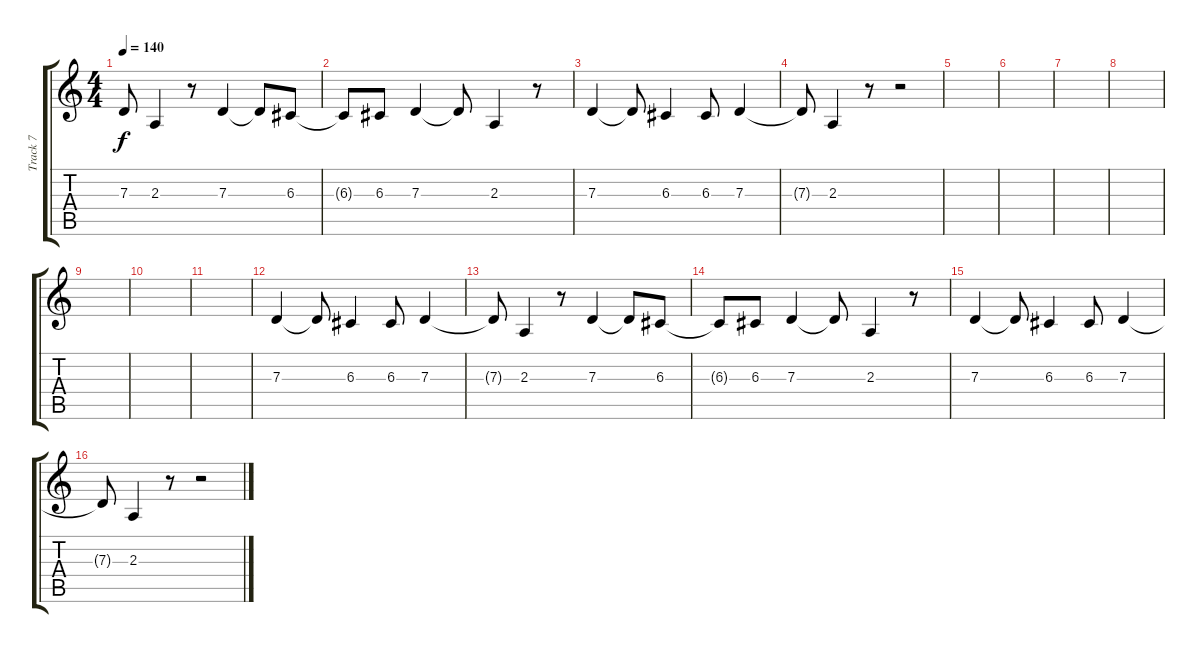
\track ("Track 7" "Track 7") {instrument lead6voice}
\staff {score tabs}
\tuning (E4 B3 G3 D3 A2 E2) {hide}
\ts (4 4)
\tempo 140
\clef g2
\ks c
7.3{t}.8{dy f} 2.3.4 r.8 7.3.4 7.3{t}.8 6.3.8 |
6.3{t}.8 6.3.8 7.3.4 7.3{t}.8 2.3.4 r.8 |
7.3.4 7.3{t}.8 6.3.4 6.3.8 7.3.4 |
7.3{t}.8 2.3.4 r.8 r.2 |
|
|
|
|
|
|
|
7.3.4 7.3{t}.8 6.3.4 6.3.8 7.3.4 |
7.3{t}.8 2.3.4 r.8 7.3.4 7.3{t}.8 6.3.8 |
6.3{t}.8 6.3.8 7.3.4 7.3{t}.8 2.3.4 r.8 |
7.3.4 7.3{t}.8 6.3.4 6.3.8 7.3.4 |
7.3{t}.8 2.3.4 r.8 r.2
